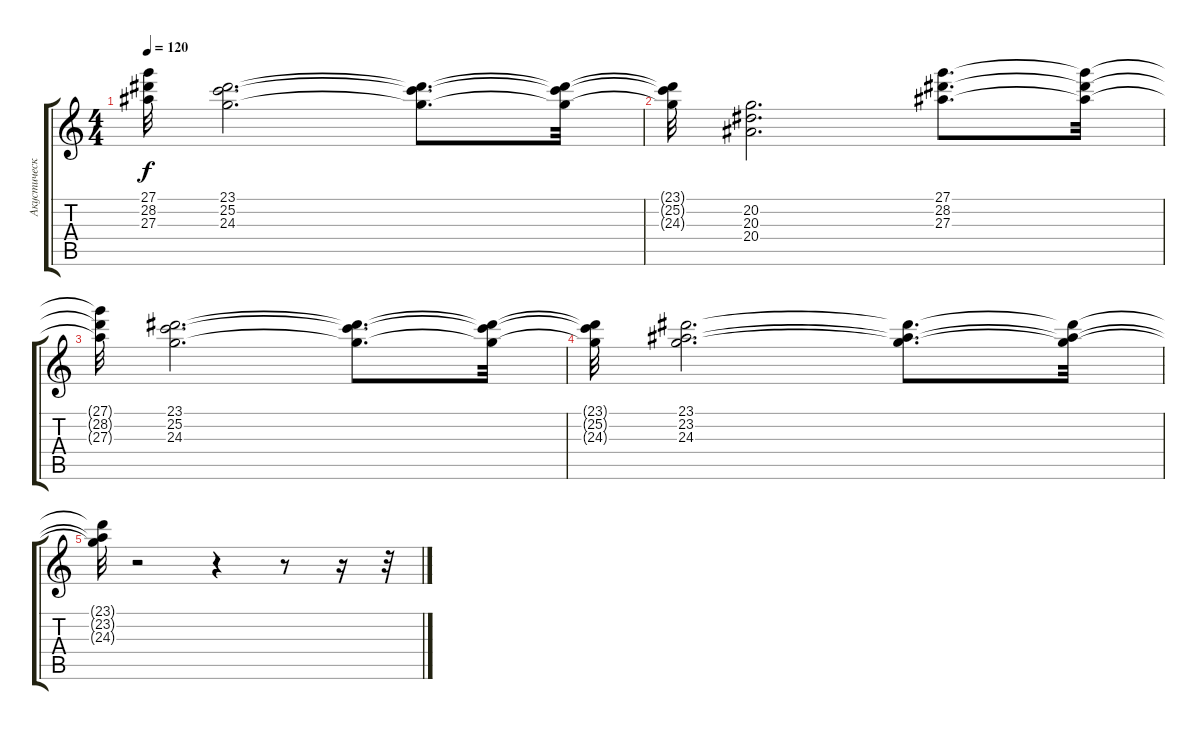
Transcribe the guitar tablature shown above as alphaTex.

\track ("Акустический Гранд Роял" "Акустическ") {instrument acousticgrandpiano}
\staff {score tabs}
\tuning (E4 B3 G3 D3 A2 E2) {hide}
\ts (4 4)
\tempo 120
\clef g2
\ks c
(27.1{t} 28.2{t} 27.3{t}).32{dy f} (23.1 25.2 24.3).2{d} (23.1{t} 25.2{t} 24.3{t}).8{d} (23.1{t} 25.2{t} 24.3{t}).32 |
(23.1{t} 25.2{t} 24.3{t}).32 (20.2 20.3 20.4).2{d} (27.1 28.2 27.3).8{d} (27.1{t} 28.2{t} 27.3{t}).32 |
(27.1{t} 28.2{t} 27.3{t}).32 (23.1 25.2 24.3).2{d} (23.1{t} 25.2{t} 24.3{t}).8{d} (23.1{t} 25.2{t} 24.3{t}).32 |
(23.1{t} 25.2{t} 24.3{t}).32 (23.1 23.2 24.3).2{d} (23.1{t} 23.2{t} 24.3{t}).8{d} (23.1{t} 23.2{t} 24.3{t}).32 |
(23.1{t} 23.2{t} 24.3{t}).32 r.2 r.4 r.8 r.16 r.32
